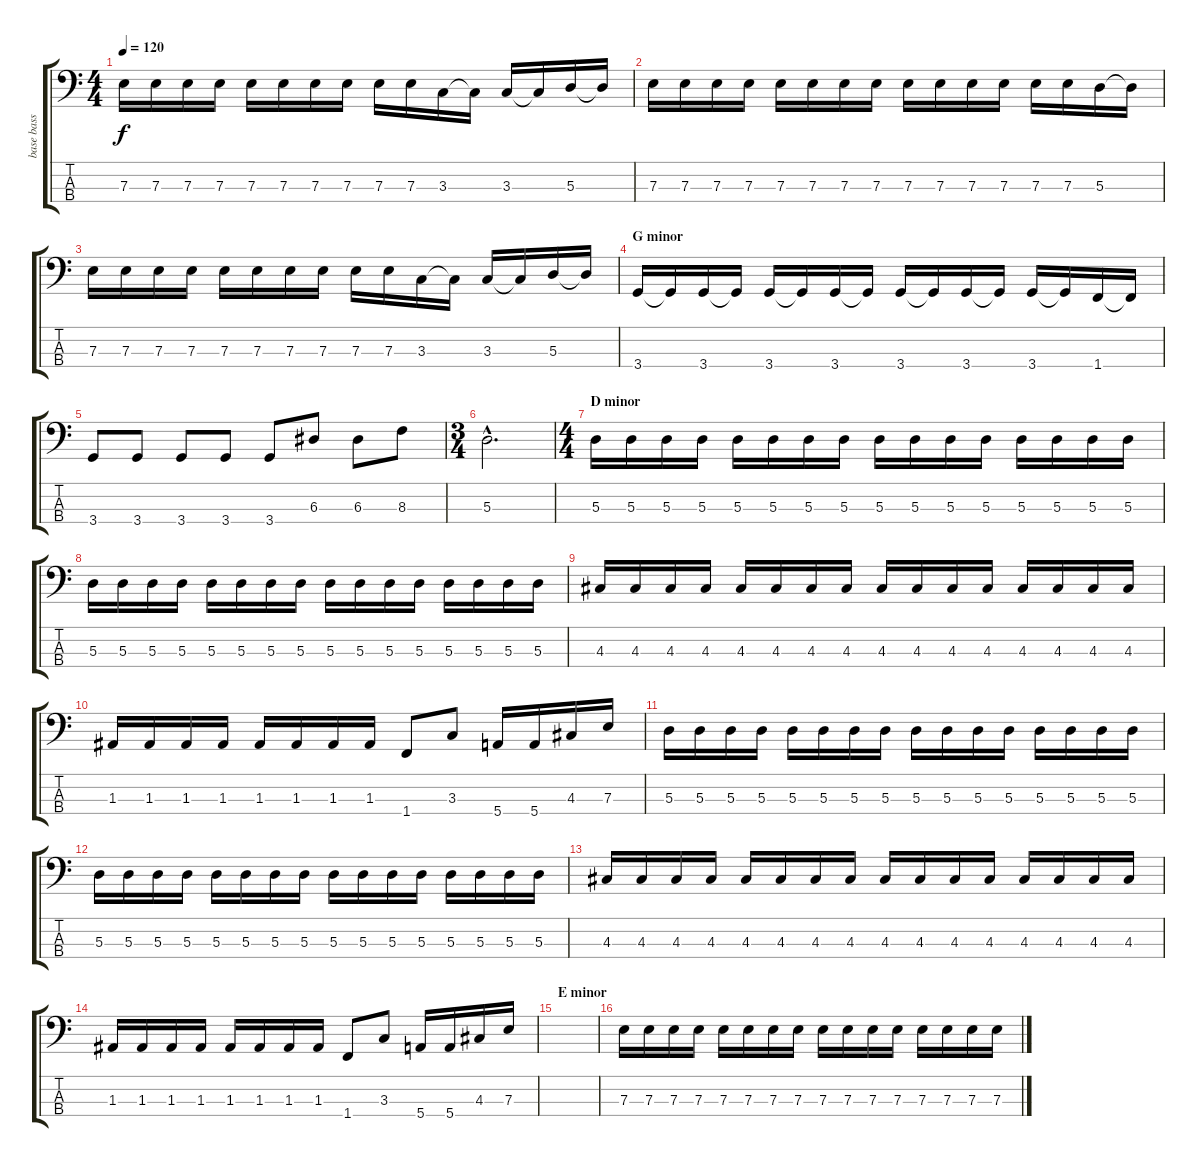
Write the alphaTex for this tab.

\track ("base bass part - finger bass" "base bass ") {instrument electricbassfinger}
\staff {score tabs}
\tuning (G2 D2 A1 E1) {hide}
\ts (4 4)
\tempo 120
\clef f4
\ks c
7.3.16{dy f} 7.3.16 7.3.16 7.3.16 7.3.16 7.3.16 7.3.16 7.3.16 7.3.16 7.3.16 3.3.16 3.3{t}.16 3.3.16 3.3{t}.16 5.3.16 5.3{t}.16 |
7.3.16 7.3.16 7.3.16 7.3.16 7.3.16 7.3.16 7.3.16 7.3.16 7.3.16 7.3.16 7.3.16 7.3.16 7.3.16 7.3.16 5.3.16 5.3{t}.16 |
7.3.16 7.3.16 7.3.16 7.3.16 7.3.16 7.3.16 7.3.16 7.3.16 7.3.16 7.3.16 3.3.16 3.3{t}.16 3.3.16 3.3{t}.16 5.3.16 5.3{t}.16 |
\section ("" "G minor")
3.4.16 3.4{t}.16 3.4.16 3.4{t}.16 3.4.16 3.4{t}.16 3.4.16 3.4{t}.16 3.4.16 3.4{t}.16 3.4.16 3.4{t}.16 3.4.16 3.4{t}.16 1.4.16 1.4{t}.16 |
3.4.8 3.4.8 3.4.8 3.4.8 3.4.8 6.3.8 6.3.8 8.3.8 |
\ts (3 4)
5.3{hac}.2{d} |
\ts (4 4)
\section ("" "D minor")
5.3.16 5.3.16 5.3.16 5.3.16 5.3.16 5.3.16 5.3.16 5.3.16 5.3.16 5.3.16 5.3.16 5.3.16 5.3.16 5.3.16 5.3.16 5.3.16 |
5.3.16 5.3.16 5.3.16 5.3.16 5.3.16 5.3.16 5.3.16 5.3.16 5.3.16 5.3.16 5.3.16 5.3.16 5.3.16 5.3.16 5.3.16 5.3.16 |
4.3.16 4.3.16 4.3.16 4.3.16 4.3.16 4.3.16 4.3.16 4.3.16 4.3.16 4.3.16 4.3.16 4.3.16 4.3.16 4.3.16 4.3.16 4.3.16 |
1.3.16 1.3.16 1.3.16 1.3.16 1.3.16 1.3.16 1.3.16 1.3.16 1.4.8 3.3.8 5.4.16 5.4.16 4.3.16 7.3.16 |
5.3.16 5.3.16 5.3.16 5.3.16 5.3.16 5.3.16 5.3.16 5.3.16 5.3.16 5.3.16 5.3.16 5.3.16 5.3.16 5.3.16 5.3.16 5.3.16 |
5.3.16 5.3.16 5.3.16 5.3.16 5.3.16 5.3.16 5.3.16 5.3.16 5.3.16 5.3.16 5.3.16 5.3.16 5.3.16 5.3.16 5.3.16 5.3.16 |
4.3.16 4.3.16 4.3.16 4.3.16 4.3.16 4.3.16 4.3.16 4.3.16 4.3.16 4.3.16 4.3.16 4.3.16 4.3.16 4.3.16 4.3.16 4.3.16 |
1.3.16 1.3.16 1.3.16 1.3.16 1.3.16 1.3.16 1.3.16 1.3.16 1.4.8 3.3.8 5.4.16 5.4.16 4.3.16 7.3.16 |
\section ("" "E minor")
|
7.3.16 7.3.16 7.3.16 7.3.16 7.3.16 7.3.16 7.3.16 7.3.16 7.3.16 7.3.16 7.3.16 7.3.16 7.3.16 7.3.16 7.3.16 7.3.16
